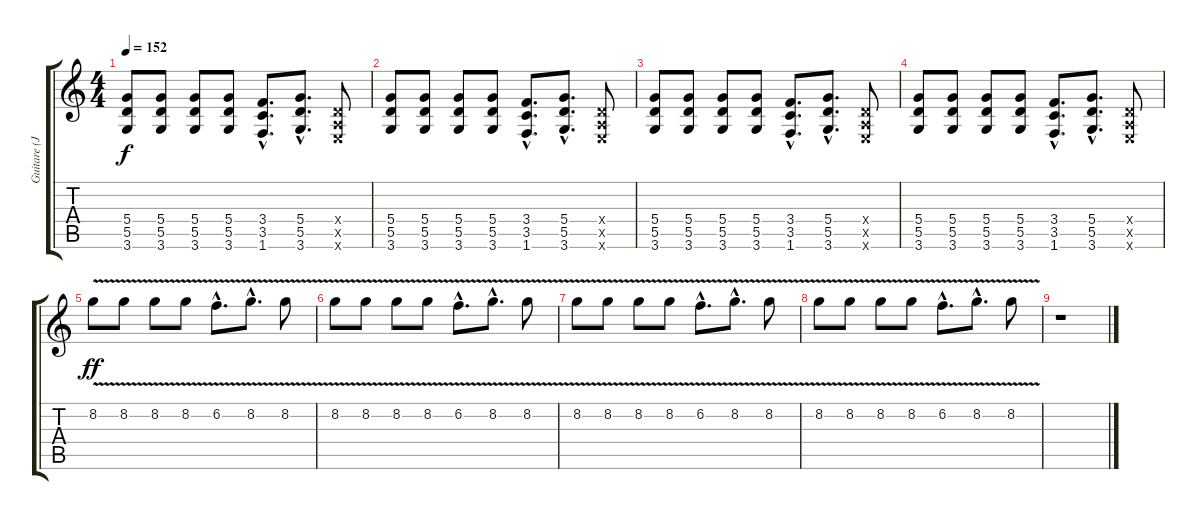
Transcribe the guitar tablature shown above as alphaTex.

\track ("Guitare (Joey Jordisson)" "Guitare (J") {instrument distortionguitar}
\staff {score tabs}
\tuning (E4 B3 G3 D3 A2 E2) {hide}
\ts (4 4)
\tempo 152
\clef g2
\ks c
(5.4 5.5 3.6).8{dy f} (5.4 5.5 3.6).8 (5.4 5.5 3.6).8 (5.4 5.5 3.6).8 (3.4{hac} 3.5{hac} 1.6{hac}).8{d} (5.4{hac} 5.5{hac} 3.6{hac}).8{d} (0.4{x} 0.5{x} 0.6{x}).8 |
(5.4 5.5 3.6).8 (5.4 5.5 3.6).8 (5.4 5.5 3.6).8 (5.4 5.5 3.6).8 (3.4{hac} 3.5{hac} 1.6{hac}).8{d} (5.4{hac} 5.5{hac} 3.6{hac}).8{d} (0.4{x} 0.5{x} 0.6{x}).8 |
(5.4 5.5 3.6).8 (5.4 5.5 3.6).8 (5.4 5.5 3.6).8 (5.4 5.5 3.6).8 (3.4{hac} 3.5{hac} 1.6{hac}).8{d} (5.4{hac} 5.5{hac} 3.6{hac}).8{d} (0.4{x} 0.5{x} 0.6{x}).8 |
(5.4 5.5 3.6).8 (5.4 5.5 3.6).8 (5.4 5.5 3.6).8 (5.4 5.5 3.6).8 (3.4{hac} 3.5{hac} 1.6{hac}).8{d} (5.4{hac} 5.5{hac} 3.6{hac}).8{d} (0.4{x} 0.5{x} 0.6{x}).8 |
8.2{v}.8{dy ff} 8.2{v}.8 8.2{v}.8 8.2{v}.8 6.2{v hac}.8{d} 8.2{v hac}.8{d} 8.2{v}.8 |
8.2{v}.8 8.2{v}.8 8.2{v}.8 8.2{v}.8 6.2{v hac}.8{d} 8.2{v hac}.8{d} 8.2{v}.8 |
8.2{v}.8 8.2{v}.8 8.2{v}.8 8.2{v}.8 6.2{v hac}.8{d} 8.2{v hac}.8{d} 8.2{v}.8 |
8.2{v}.8 8.2{v}.8 8.2{v}.8 8.2{v}.8 6.2{v hac}.8{d} 8.2{v hac}.8{d} 8.2{v}.8 |
r.1
